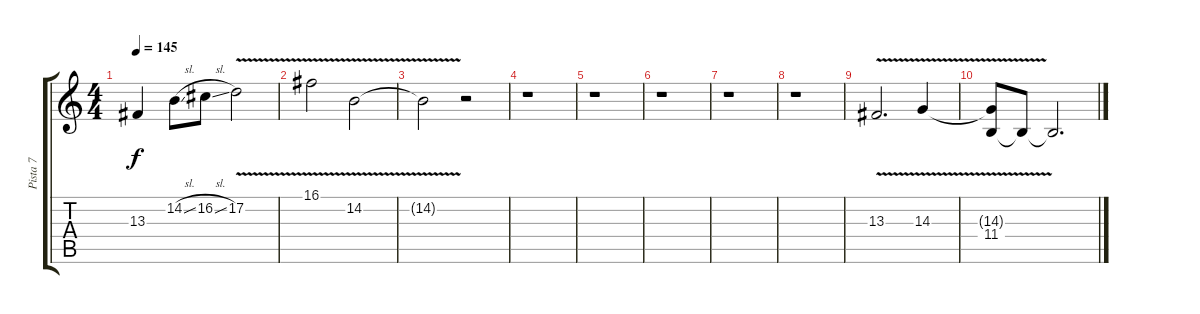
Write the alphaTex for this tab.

\track ("Pista 7" "Pista 7") {instrument pad4choir}
\staff {score tabs}
\tuning (D4 A3 F3 C3 G2 D2) {hide}
\ts (4 4)
\tempo 145
\clef g2
\ks c
13.3.4{dy f} 14.2{sl}.8 16.2{sl}.8 17.2{v}.2 |
16.1{v}.2 14.2{v}.2{volume 5} |
14.2{t}.2 r.2 |
r.1 |
r.1 |
r.1 |
r.1 |
r.1{volume 13} |
13.3{v}.2{d} 14.3{v}.4 |
(14.3{v t} 11.4{v}).8 11.4{t}.8 11.4{t}.2{d}
